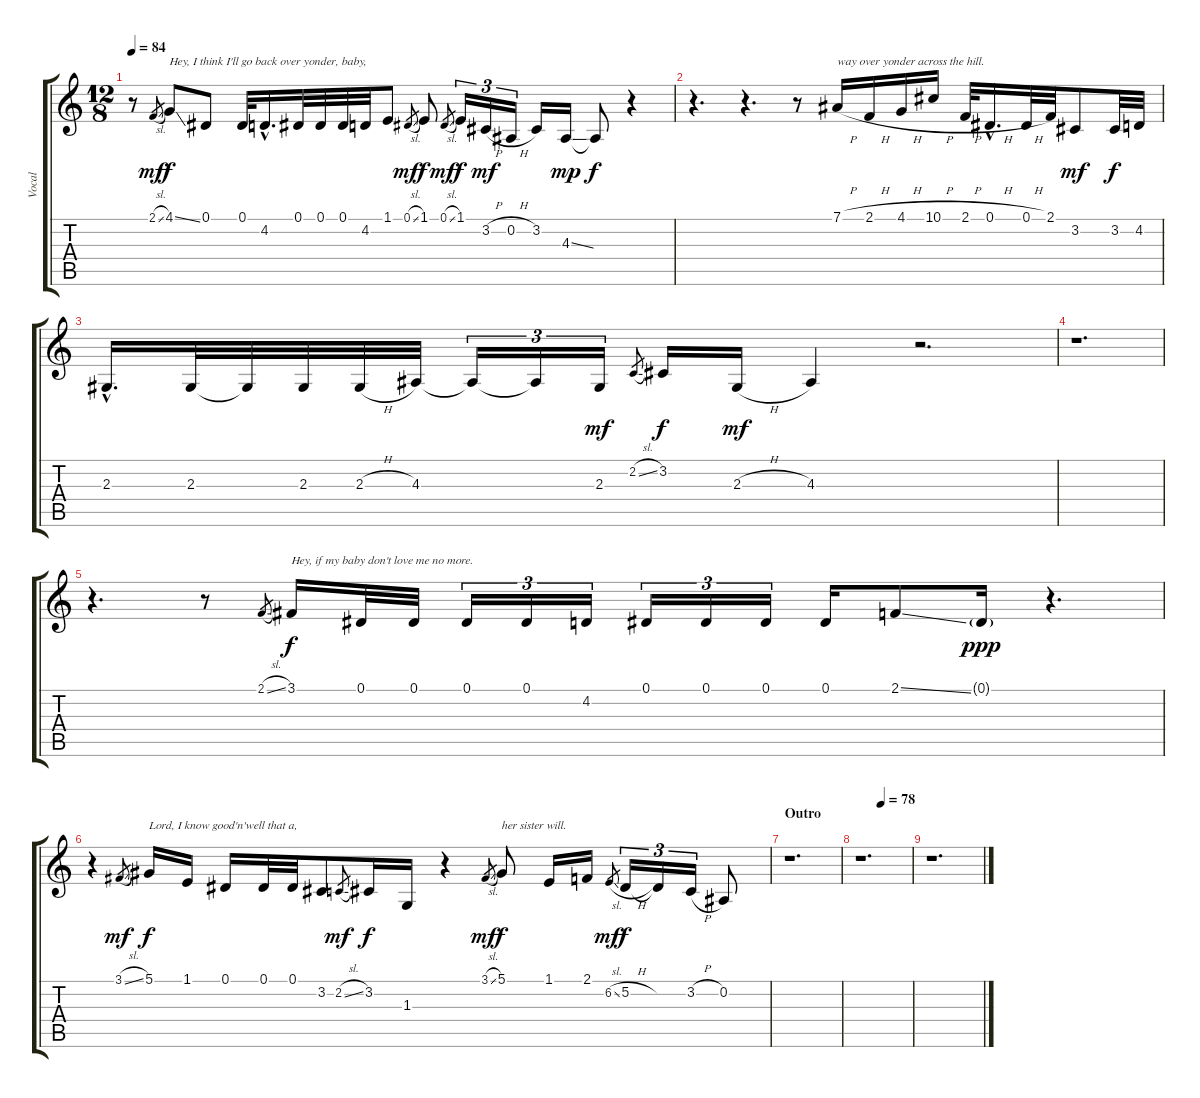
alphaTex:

\track ("Vocal" "Vocal") {instrument flute}
\staff {score tabs}
\tuning (Eb4 Bb3 Gb3 Db3 Ab2 Eb2) {hide}
\ts (12 8)
\tempo 84
\clef g2
\ks c
r.8{dy mp} 2.1{sl}.8{gr dy mf} 4.1{ss}.8{txt "Hey, I think I'll go back over yonder, baby," dy f} 0.1.8 0.1.32 4.2{hac}.16{d} 0.1.32 0.1.32 0.1.32 4.2.32 1.1.8 0.1{sl}.8{gr dy mf} 1.1.8{dy f} 0.1{sl}.8{gr dy mf} 1.1.16{tu (3 2) dy f} 3.2{h}.16{tu (3 2) dy mf} 0.2{h}.16{tu (3 2)} 3.2.16 4.3{ss}.16{dy mp} 4.3{t}.8{dy f} r.4 |
r.4{d} r.4{d} r.8 7.1{h}.16{txt "way over yonder across the hill."} 2.1{h}.16 4.1{h}.16 10.1{h}.16 2.1{h}.32 0.1{h hac}.16{d} 0.1{h}.32 2.1.32 3.2.8{dy mf} 3.2.32{dy f} 4.2.32 |
2.3{hac}.16{d} 2.3.32 2.3{t}.32 2.3.32 2.3{h}.32 4.3.32 4.3{t}.16{tu (3 2)} 4.3{t}.16{tu (3 2)} 2.3.16{tu (3 2) dy mf} 2.2{sl}.8{gr} 3.2.16{dy f} 2.3{h}.16{dy mf} 4.3.4 r.2{d} |
r.1{d} |
r.4{d} r.8 2.1{sl}.8{gr} 3.1.16{txt "Hey, if my baby don't love me no more." dy f} 0.1.32 0.1.32 0.1.16{tu (3 2)} 0.1.16{tu (3 2)} 4.2.16{tu (3 2)} 0.1.16{tu (3 2)} 0.1.16{tu (3 2)} 0.1.16{tu (3 2)} 0.1.16 2.1{ss}.8 0.1{g}.16{dy ppp} r.4{d} |
r.4 3.1{sl}.8{gr dy mf} 5.1.16{txt "Lord, I know good'n'well that a," dy f} 1.1.16 0.1.16 0.1.32 0.1.32 3.2.8 2.2{sl}.8{gr dy mf} 3.2.16{dy f} 1.3.16 r.4 3.1{sl}.8{gr dy mf} 5.1.8{txt "her sister will." dy f} 1.1.16 2.1.16 6.2{sl}.8{gr dy mf} 5.2{h}.16{tu (3 2) dy f} 5.2{t}.16{tu (3 2)} 3.2{h}.16{tu (3 2)} 0.2.8 |
\section ("" "Outro")
r.1{d} |
\tempo (78 0.4166666666666667)
r.1{d} |
r.1{d}
